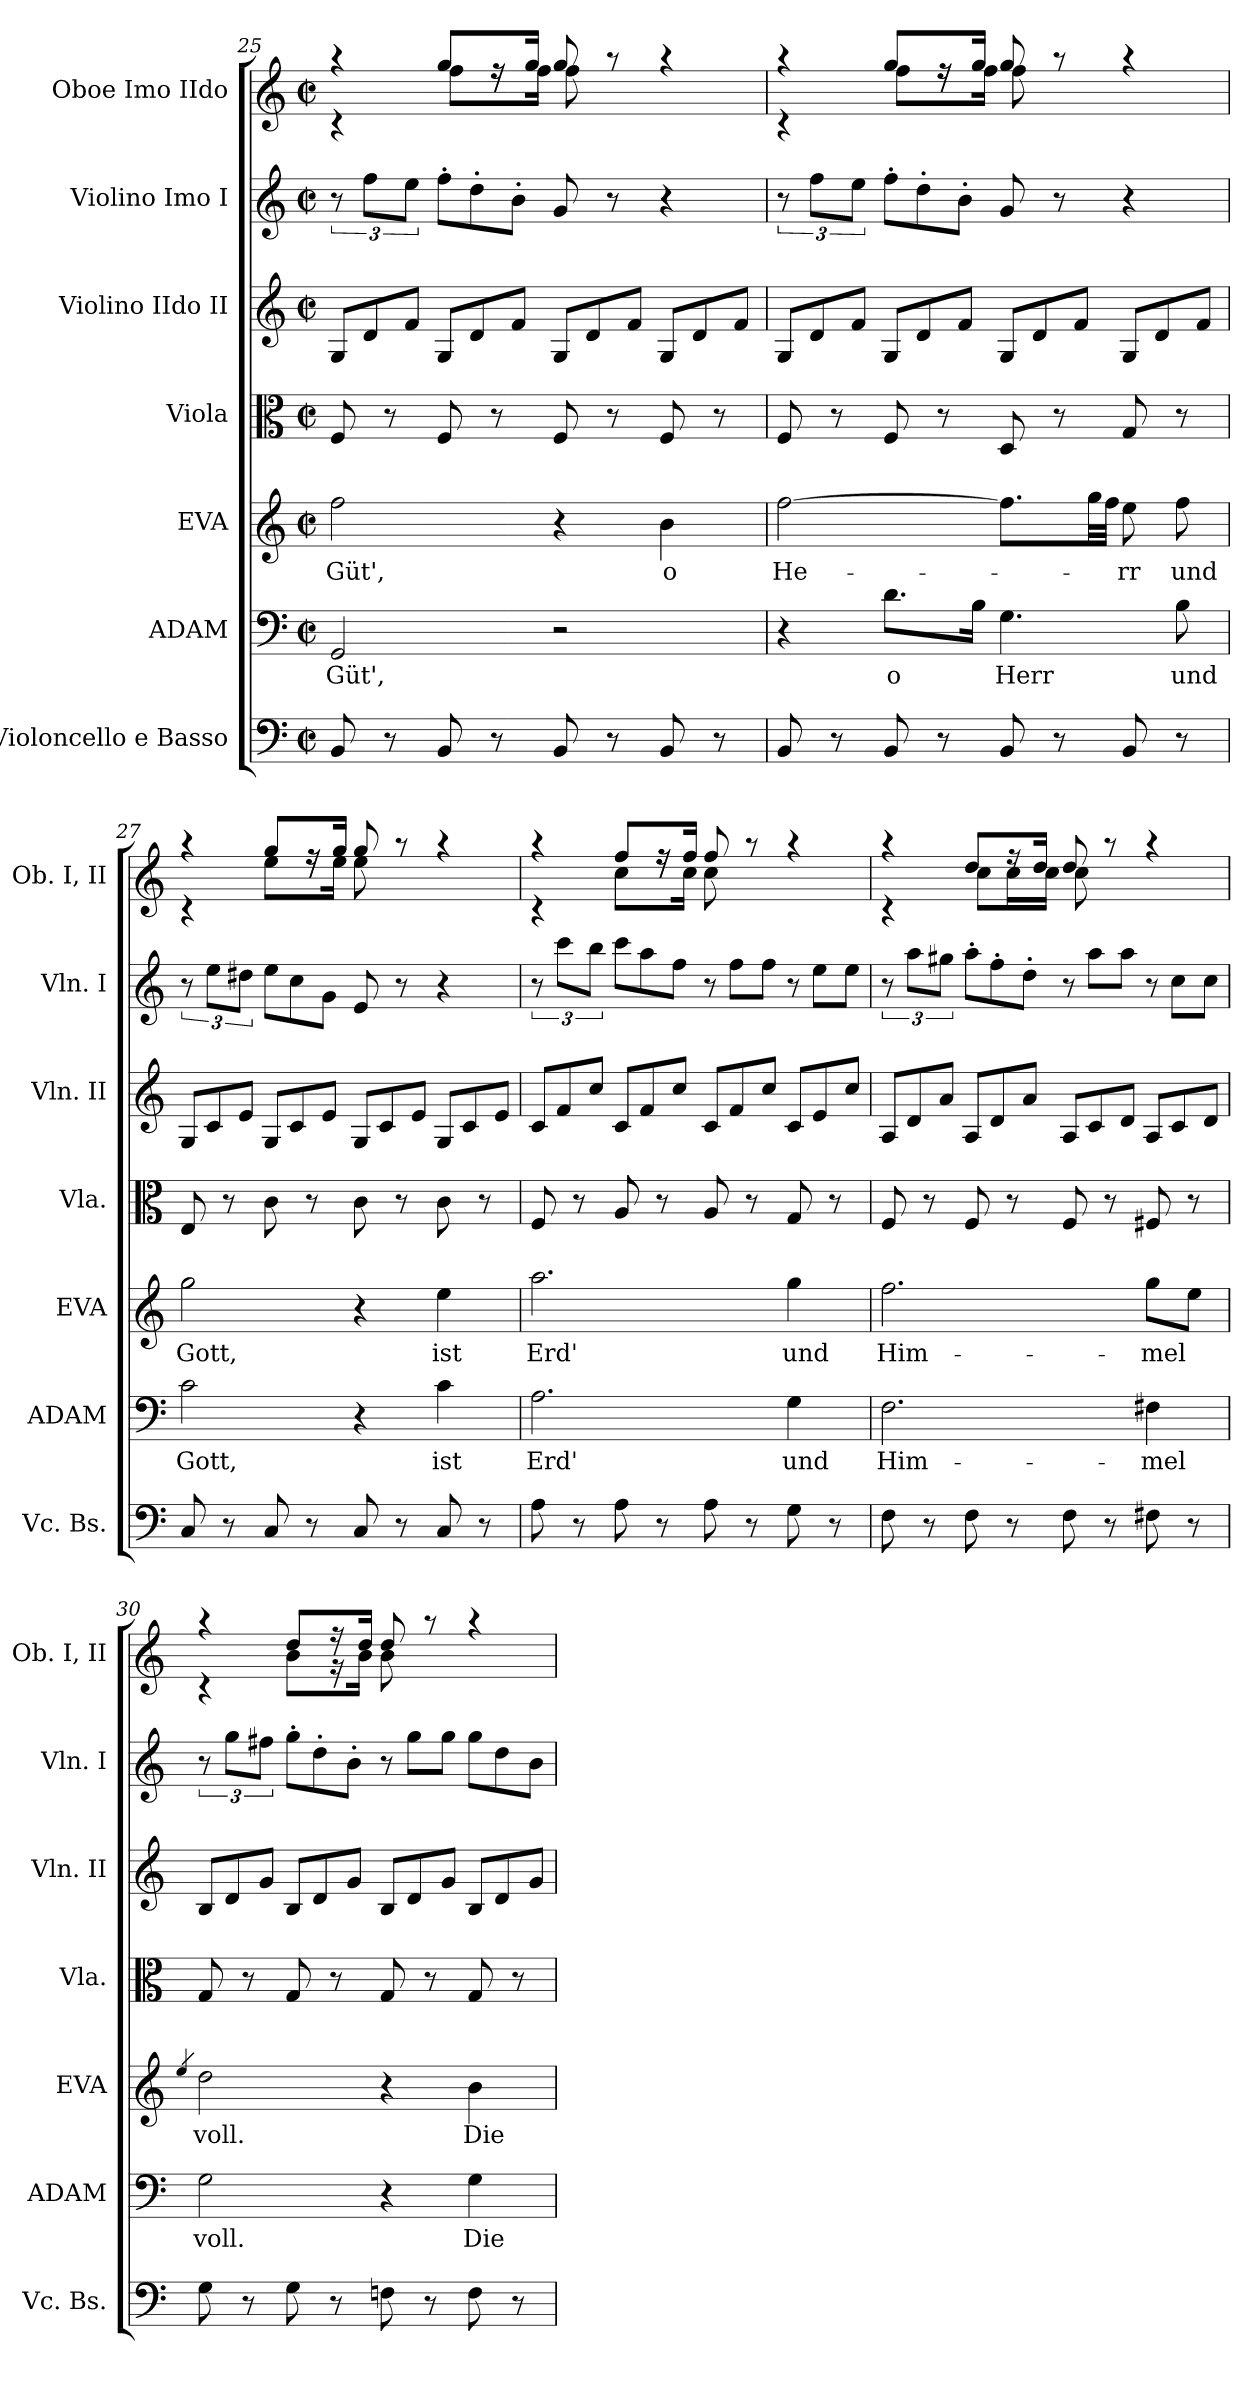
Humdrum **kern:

**kern	**kern	**text	**kern	**text	**kern	**kern	**kern	**kern
*part7	*part6	*part6	*part5	*part5	*part4	*part3	*part2	*part1
*staff7	*staff6	*staff6	*staff5	*staff5	*staff4	*staff3	*staff2	*staff1
*I"Violoncello e Basso	*I"ADAM	*	*I"EVA	*	*I"Viola	*I"Violino IIdo II	*I"Violino Imo I	*I"Oboe Imo          IIdo
*I'Vc. Bs.	*I'ADAM	*	*I'EVA	*	*I'Vla.	*I'Vln. II	*I'Vln. I	*I'Ob. I, II
!!LO:PB:g=z
*clefF4	*clefF4	*	*clefG2	*	*clefC3	*clefG2	*clefG2	*clefG2
*k[]	*k[]	*	*k[]	*	*k[]	*k[]	*k[]	*k[]
*C:	*C:	*	*C:	*	*C:	*C:	*C:	*C:
*M2/2	*M2/2	*	*M2/2	*	*M2/2	*M2/2	*M2/2	*M2/2
*met(c|)	*met(c|)	*	*met(c|)	*	*met(c|)	*met(c|)	*met(c|)	*met(c|)
=25	=25	=25	=25	=25	=25	=25	=25	=25
!	!	!LO:LY:b	!	!LO:LY:b	!	!	!	!
*	*	*	*	*	*	*Xtuplet	*	*
*	*	*	*	*	*	*	*	*^
8BB/	2GG/	Güt',	2ff\	Güt',	8F/	12G/L	12r	4raa	4rc
.	.	.	.	.	.	12d/	12ff\L	.	.
8r	.	.	.	.	8r	.	.	.	.
.	.	.	.	.	.	12f/J	12ee\J	.	.
*	*	*	*	*	*	*	*Xtuplet	*	*
8BB/	.	.	.	.	8F/	12G/L	12ff'>\L	8gg/L	8ff\L
.	.	.	.	.	.	12d/	12dd'>\	.	.
8r	.	.	.	.	8r	.	.	16ree	16ree
.	.	.	.	.	.	12f/J	12b'>\J	.	.
.	.	.	.	.	.	.	.	16gg/Jk	16ff\Jk
8BB/	2r	.	4r	.	8F/	12G/L	8g/	8gg/	8ff\
.	.	.	.	.	.	12d/	.	.	.
8r	.	.	.	.	8r	.	8r	8raa	4.ryy
.	.	.	.	.	.	12f/J	.	.	.
!	!	!	!	!LO:LY:b	!	!	!	!	!
8BB/	.	.	4b\	o	8F/	12G/L	4r	4raa	.
.	.	.	.	.	.	12d/	.	.	.
8r	.	.	.	.	8r	.	.	.	.
.	.	.	.	.	.	12f/J	.	.	.
=26	=26	=26	=26	=26	=26	=26	=26	=26	=26
!	!	!	!	!LO:LY:b	!	!	!	!	!
*	*	*	*	*	*	*	*tuplet	*	*
8BB/	4r	.	[2ff\	He-	8F/	12G/L	12r	4raa	4rc
.	.	.	.	.	.	12d/	12ff\L	.	.
8r	.	.	.	.	8r	.	.	.	.
.	.	.	.	.	.	12f/J	12ee\J	.	.
!	!	!LO:LY:b	!	!	!	!	!	!	!
*	*	*	*	*	*	*	*Xtuplet	*	*
8BB/	8.d\L	o	.	.	8F/	12G/L	12ff'>\L	8gg/L	8ff\L
.	.	.	.	.	.	12d/	12dd'>\	.	.
8r	.	.	.	.	8r	.	.	16ree	16ree
.	.	.	.	.	.	12f/J	12b'>\J	.	.
.	16B\Jk	.	.	.	.	.	.	16gg/Jk	16ff\Jk
!	!	!LO:LY:b	!	!	!	!	!	!	!
8BB/	4.G\	Herr	8.ff\L]	.	8D/	12G/L	8g/	8gg/	8ff\
.	.	.	.	.	.	12d/	.	.	.
8r	.	.	.	.	8r	.	8r	8raa	4.ryy
.	.	.	.	.	.	12f/J	.	.	.
.	.	.	32gg\LL	.	.	.	.	.	.
.	.	.	32ff\JJJ	.	.	.	.	.	.
!	!	!	!	!LO:LY:b	!	!	!	!	!
8BB/	.	.	8ee\	-rr	8G/	12G/L	4r	4raa	.
.	.	.	.	.	.	12d/	.	.	.
!	!	!LO:LY:b	!	!LO:LY:b	!	!	!	!	!
8r	8B\	und	8ff\	und	8r	.	.	.	.
.	.	.	.	.	.	12f/J	.	.	.
=27	=27	=27	=27	=27	=27	=27	=27	=27	=27
!	!	!LO:LY:b	!	!LO:LY:b	!	!	!	!	!
*	*	*	*	*	*	*	*tuplet	*	*
8C/	2c\	Gott,	2gg\	Gott,	8E/	12G/L	12r	4raa	4rc
.	.	.	.	.	.	12c/	12ee\L	.	.
8r	.	.	.	.	8r	.	.	.	.
.	.	.	.	.	.	12e/J	12dd#X\J	.	.
*	*	*	*	*	*	*	*Xtuplet	*	*
8C/	.	.	.	.	8c\	12G/L	12ee\L	8gg/L	8ee\L
.	.	.	.	.	.	12c/	12cc\	.	.
8r	.	.	.	.	8r	.	.	16ree	16ree
.	.	.	.	.	.	12e/J	12g\J	.	.
.	.	.	.	.	.	.	.	16gg/Jk	16ee\Jk
8C/	4r	.	4r	.	8c\	12G/L	8e/	8gg/	8ee\
.	.	.	.	.	.	12c/	.	.	.
8r	.	.	.	.	8r	.	8r	8raa	4.ryy
.	.	.	.	.	.	12e/J	.	.	.
!	!	!LO:LY:b	!	!LO:LY:b	!	!	!	!	!
8C/	4c\	ist	4ee\	ist	8c\	12G/L	4r	4raa	.
.	.	.	.	.	.	12c/	.	.	.
8r	.	.	.	.	8r	.	.	.	.
.	.	.	.	.	.	12e/J	.	.	.
=28	=28	=28	=28	=28	=28	=28	=28	=28	=28
!	!	!LO:LY:b	!	!LO:LY:b	!	!	!	!	!
*	*	*	*	*	*	*	*tuplet	*	*
8A\	2.A\	Erd'	2.aa\	Erd'	8F/	12c/L	12r	4raa	4rc
.	.	.	.	.	.	12f/	12ccc\L	.	.
8r	.	.	.	.	8r	.	.	.	.
.	.	.	.	.	.	12cc/J	12bb\J	.	.
*	*	*	*	*	*	*	*Xtuplet	*	*
8A\	.	.	.	.	8A/	12c/L	12ccc\L	8ff/L	8cc\L
.	.	.	.	.	.	12f/	12aa\	.	.
8r	.	.	.	.	8r	.	.	16ree	16ree
.	.	.	.	.	.	12cc/J	12ff\J	.	.
.	.	.	.	.	.	.	.	16ff/Jk	16cc\Jk
8A\	.	.	.	.	8A/	12c/L	12r	8ff/	8cc\
.	.	.	.	.	.	12f/	12ff\L	.	.
8r	.	.	.	.	8r	.	.	8raa	4.ryy
.	.	.	.	.	.	12cc/J	12ff\J	.	.
!	!	!LO:LY:b	!	!LO:LY:b	!	!	!	!	!
8G\	4G\	und	4gg\	und	8G/	12c/L	12r	4raa	.
.	.	.	.	.	.	12e/	12ee\L	.	.
8r	.	.	.	.	8r	.	.	.	.
.	.	.	.	.	.	12cc/J	12ee\J	.	.
!!LO:LB:g=z	!!
=29	=29	=29	=29	=29	=29	=29	=29	=29	=29
!	!	!LO:LY:b	!	!LO:LY:b	!	!	!	!	!
*	*	*	*	*	*	*	*tuplet	*	*
8F\	2.F\	Him-	2.ff\	Him-	8F/	12A/L	12r	4raa	4rc
.	.	.	.	.	.	12d/	12aa\L	.	.
8r	.	.	.	.	8r	.	.	.	.
.	.	.	.	.	.	12a/J	12gg#X\J	.	.
*	*	*	*	*	*	*	*Xtuplet	*	*
8F\	.	.	.	.	8F/	12A/L	12aa'>\L	8dd/L	8cc\L
.	.	.	.	.	.	12d/	12ff'>\	.	.
8r	.	.	.	.	8r	.	.	16rff	16cc\L
.	.	.	.	.	.	12a/J	12dd'>\J	.	.
.	.	.	.	.	.	.	.	16dd/Jk	16cc\JJ
8F\	.	.	.	.	8F/	12A/L	12r	8dd/	8cc\
.	.	.	.	.	.	12c/	12aa\L	.	.
8r	.	.	.	.	8r	.	.	8raa	4.ryy
.	.	.	.	.	.	12d/J	12aa\J	.	.
!	!	!LO:LY:b	!	!LO:LY:b	!	!	!	!	!
8F#X\	4F#X\	-mel	8gg\L	-mel	8F#X/	12A/L	12r	4raa	.
.	.	.	.	.	.	12c/	12cc\L	.	.
8r	.	.	8ee\J	.	8r	.	.	.	.
.	.	.	.	.	.	12d/J	12cc\J	.	.
=30	=30	=30	=30	=30	=30	=30	=30	=30	=30
.	.	.	4qee/	.	.	.	.	.	.
!	!	!LO:LY:b	!	!LO:LY:b	!	!	!	!	!
*	*	*	*	*	*	*	*tuplet	*	*
8G\	2G\	voll.	2dd\	voll.	8G/	12B/L	12r	4raa	4rc
.	.	.	.	.	.	12d/	12gg\L	.	.
8r	.	.	.	.	8r	.	.	.	.
.	.	.	.	.	.	12g/J	12ff#X\J	.	.
*	*	*	*	*	*	*	*Xtuplet	*	*
8G\	.	.	.	.	8G/	12B/L	12gg'>\L	8dd/L	8b\L
.	.	.	.	.	.	12d/	12dd'>\	.	.
8r	.	.	.	.	8r	.	.	16r	16r
.	.	.	.	.	.	12g/J	12b'>\J	.	.
.	.	.	.	.	.	.	.	16dd/Jk	16b\Jk
8Fni\	4r	.	4r	.	8G/	12B/L	12r	8dd/	8b\
.	.	.	.	.	.	12d/	12gg\L	.	.
8r	.	.	.	.	8r	.	.	8raa	4.ryy
.	.	.	.	.	.	12g/J	12gg\J	.	.
!	!	!LO:LY:b	!	!LO:LY:b	!	!	!	!	!
8F\	4G\	Die	4b\	Die	8G/	12B/L	12gg\L	4raa	.
.	.	.	.	.	.	12d/	12dd\	.	.
8r	.	.	.	.	8r	.	.	.	.
.	.	.	.	.	.	12g/J	12b\J	.	.
*	*	*	*	*	*	*	*	*v	*v
=	=	=	=	=	=	=	=	=
*-	*-	*-	*-	*-	*-	*-	*-	*-
